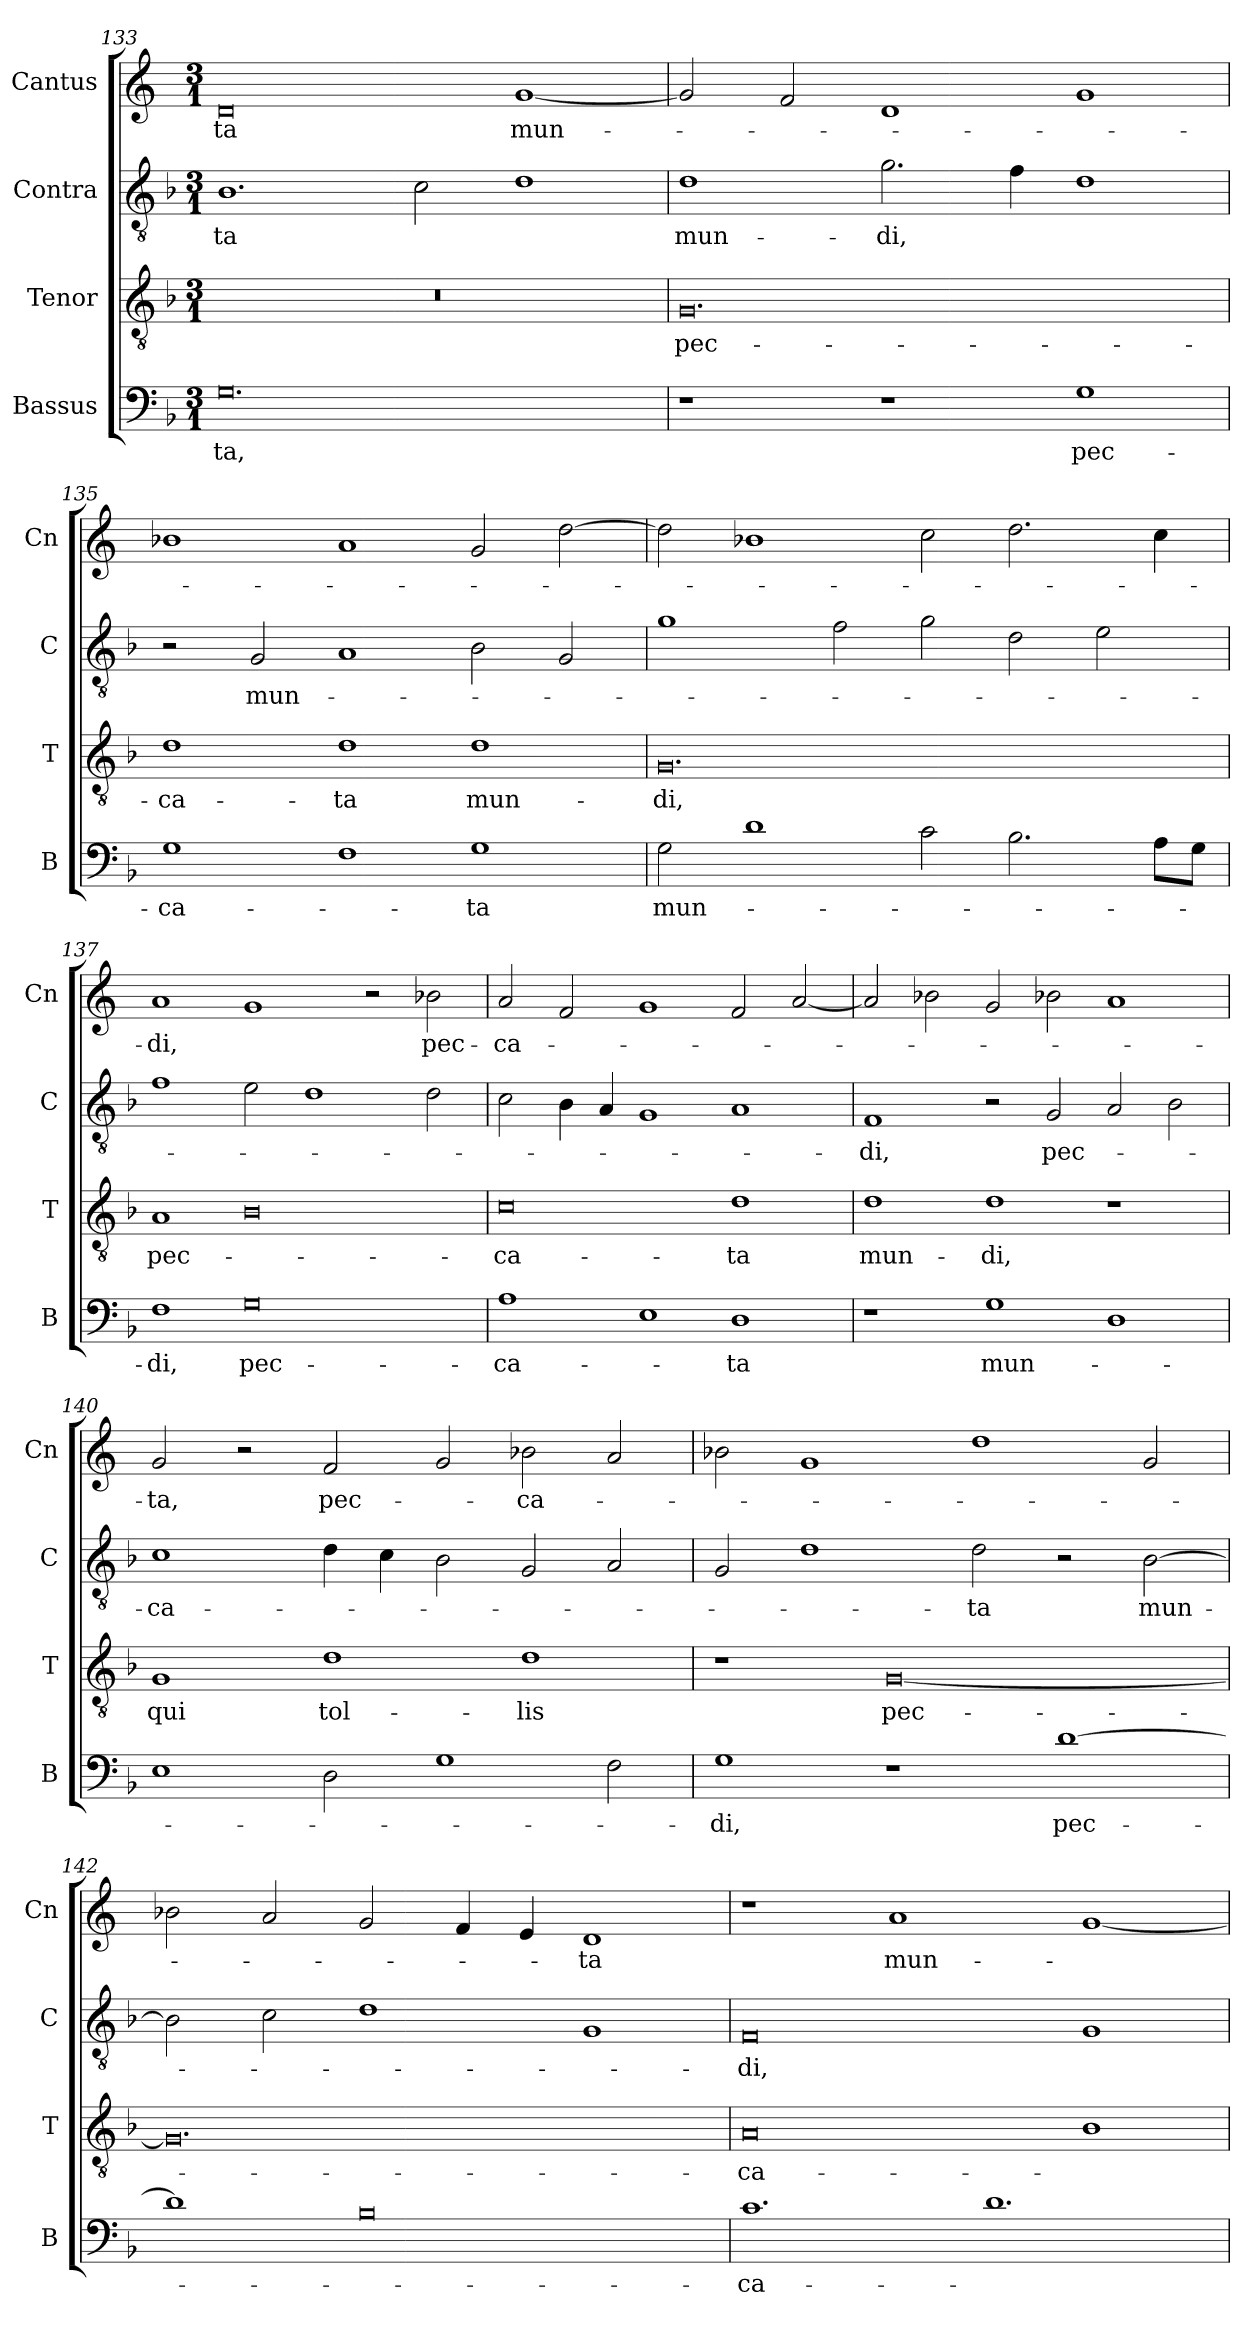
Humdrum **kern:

**kern	**text	**kern	**text	**kern	**text	**kern	**text
*part4	*part4	*part3	*part3	*part2	*part2	*part1	*part1
*staff4	*staff4	*staff3	*staff3	*staff2	*staff2	*staff1	*staff1
*I"Bassus	*	*I"Tenor	*	*I"Contra	*	*I"Cantus	*
*I'B	*	*I'T	*	*I'C	*	*I'Cn	*
*clefF4	*	*clefGv2	*	*clefGv2	*	*clefG2	*
*k[b-]	*	*k[b-]	*	*k[b-]	*	*k[]	*
*M3/1	*	*M3/1	*	*M3/1	*	*M3/1	*
=133	=133	=133	=133	=133	=133	=133	=133
0.G	-ta,	0.r	.	1.B-	-ta	0d	-ta
.	.	.	.	2c\	.	.	.
.	.	.	.	1d	.	[1g	mun-
=134	=134	=134	=134	=134	=134	=134	=134
1r	.	0.G	pec-	1d	mun-	2g/]	.
.	.	.	.	.	.	2f/	.
1r	.	.	.	2.g\	-di,	1d	.
.	.	.	.	4f\	.	.	.
1G	pec-	.	.	1d	.	1g	.
=135	=135	=135	=135	=135	=135	=135	=135
1G	-ca-	1d	-ca-	2r	.	1b-X	.
.	.	.	.	2G/	mun-	.	.
1F	.	1d	-ta	1A	.	1a	.
1G	-ta	1d	mun-	2B-\	.	2g/	.
.	.	.	.	2G/	.	[2dd\	.
=136	=136	=136	=136	=136	=136	=136	=136
2G\	mun-	0.G	-di,	1g	.	2dd\]	.
1d	.	.	.	.	.	1b-X	.
.	.	.	.	2f\	.	.	.
2c\	.	.	.	2g\	.	2cc\	.
2.B-\	.	.	.	2d\	.	2.dd\	.
.	.	.	.	2e\	.	.	.
8A\L	.	.	.	.	.	4cc\	.
8G\J	.	.	.	.	.	.	.
=137	=137	=137	=137	=137	=137	=137	=137
1F	-di,	1A	pec-	1f	.	1a	-di,
0G	pec-	0B-	.	2e\	.	1g	.
.	.	.	.	1d	.	.	.
.	.	.	.	.	.	2r	.
.	.	.	.	2d\	.	2b-X\	pec-
=138	=138	=138	=138	=138	=138	=138	=138
1A	-ca-	0c	-ca-	2c\	.	2a/	-ca-
.	.	.	.	4B-\	.	2f/	.
.	.	.	.	4A/	.	.	.
1E	.	.	.	1G	.	1g	.
1D	-ta	1d	-ta	1A	.	2f/	.
.	.	.	.	.	.	[2a/	.
=139	=139	=139	=139	=139	=139	=139	=139
1r	.	1d	mun-	1F	-di,	2a/]	.
.	.	.	.	.	.	2b-X\	.
1G	mun-	1d	-di,	2r	.	2g/	.
.	.	.	.	2G/	pec-	2b-X\	.
1D	.	1r	.	2A/	.	1a	.
.	.	.	.	2B-\	.	.	.
=140	=140	=140	=140	=140	=140	=140	=140
1E	.	1G	qui	1c	-ca-	2g/	-ta,
.	.	.	.	.	.	2r	.
2D\	.	1d	tol-	4d\	.	2f/	pec-
.	.	.	.	4c\	.	.	.
1G	.	.	.	2B-\	.	2g/	.
.	.	1d	-lis	2G/	.	2b-X\	-ca-
2F\	.	.	.	2A/	.	2a/	.
=141	=141	=141	=141	=141	=141	=141	=141
1G	-di,	1r	.	2G/	.	2b-X\	.
.	.	.	.	1d	.	1g	.
1r	.	[0G	pec-	.	.	.	.
.	.	.	.	2d\	-ta	1dd	.
[1d	pec-	.	.	2r	.	.	.
.	.	.	.	[2B-\	mun-	2g/	.
=142	=142	=142	=142	=142	=142	=142	=142
1d]	.	0.G]	.	2B-\]	.	2b-X\	.
.	.	.	.	2c\	.	2a/	.
0B-	.	.	.	1d	.	2g/	.
.	.	.	.	.	.	4f/	.
.	.	.	.	.	.	4e/	.
.	.	.	.	1G	.	1d	-ta
=143	=143	=143	=143	=143	=143	=143	=143
1.c	-ca-	0A	-ca-	0F	-di,	1r	.
.	.	.	.	.	.	1a	mun-
1.d	.	.	.	.	.	.	.
.	.	1B-	.	1G	.	[1g	.
=	=	=	=	=	=	=	=
*-	*-	*-	*-	*-	*-	*-	*-
